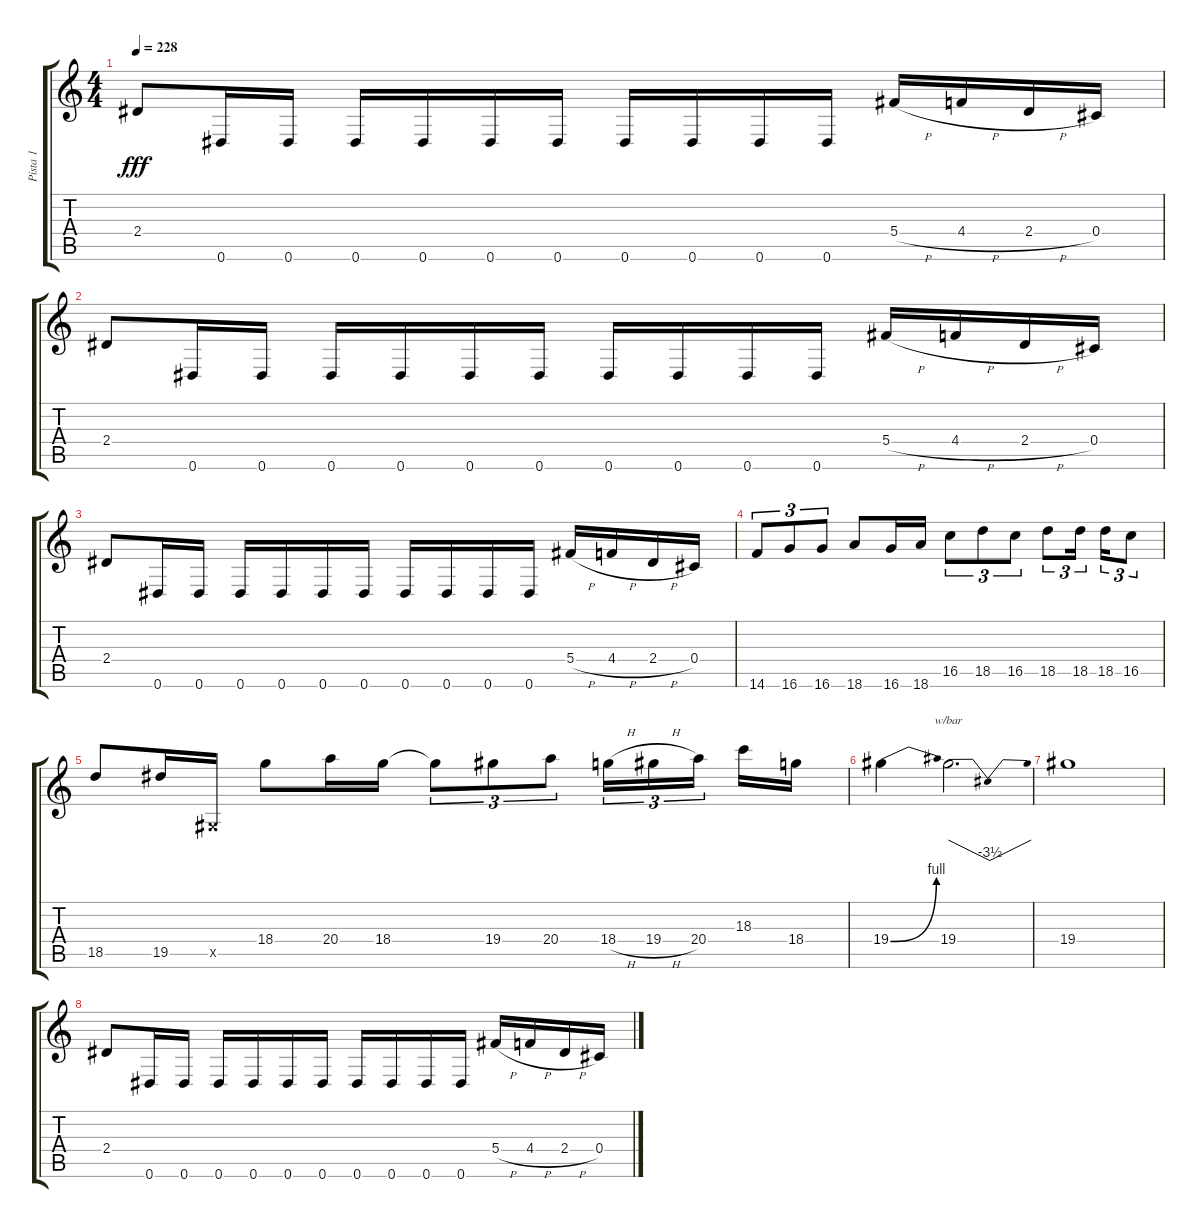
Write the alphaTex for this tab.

\track ("Pista 1" "Pista 1") {instrument distortionguitar}
\staff {score tabs}
\tuning (Eb4 Bb3 Gb3 Db3 Ab2 Eb2) {hide}
\ts (4 4)
\tempo 228
\clef g2
\ks c
2.4.8{dy fff} 0.6.16 0.6.16 0.6.16 0.6.16 0.6.16 0.6.16 0.6.16 0.6.16 0.6.16 0.6.16 5.4{h}.16 4.4{h}.16 2.4{h}.16 0.4.16 |
2.4.8 0.6.16 0.6.16 0.6.16 0.6.16 0.6.16 0.6.16 0.6.16 0.6.16 0.6.16 0.6.16 5.4{h}.16 4.4{h}.16 2.4{h}.16 0.4.16 |
2.4.8 0.6.16 0.6.16 0.6.16 0.6.16 0.6.16 0.6.16 0.6.16 0.6.16 0.6.16 0.6.16 5.4{h}.16 4.4{h}.16 2.4{h}.16 0.4.16 |
14.6.8{tu (3 2)} 16.6.8{tu (3 2)} 16.6.8{tu (3 2)} 18.6.8 16.6.16 18.6.16 16.5.8{tu (3 2)} 18.5.8{tu (3 2)} 16.5.8{tu (3 2)} 18.5.8{tu (3 2)} 18.5.16{tu (3 2) beam splitsecondary} 18.5.16{tu (3 2)} 16.5.8{tu (3 2)} |
18.5.8 19.5.16 0.5{x}.16 18.4.8 20.4.16 18.4.16 18.4{t}.8{tu (3 2)} 19.4.8{tu (3 2)} 20.4.8{tu (3 2)} 18.4{h}.16{tu (3 2)} 19.4{h}.16{tu (3 2)} 20.4.16{tu (3 2) beam splitsecondary} 18.3.16 18.4.16 |
19.4{be (bend 0 0 60 4)}.4 19.4.2{d tbe (dip default 0 0 30 -14 60 0)} |
19.4.1 |
2.4.8 0.6.16 0.6.16 0.6.16 0.6.16 0.6.16 0.6.16 0.6.16 0.6.16 0.6.16 0.6.16 5.4{h}.16 4.4{h}.16 2.4{h}.16 0.4.16
